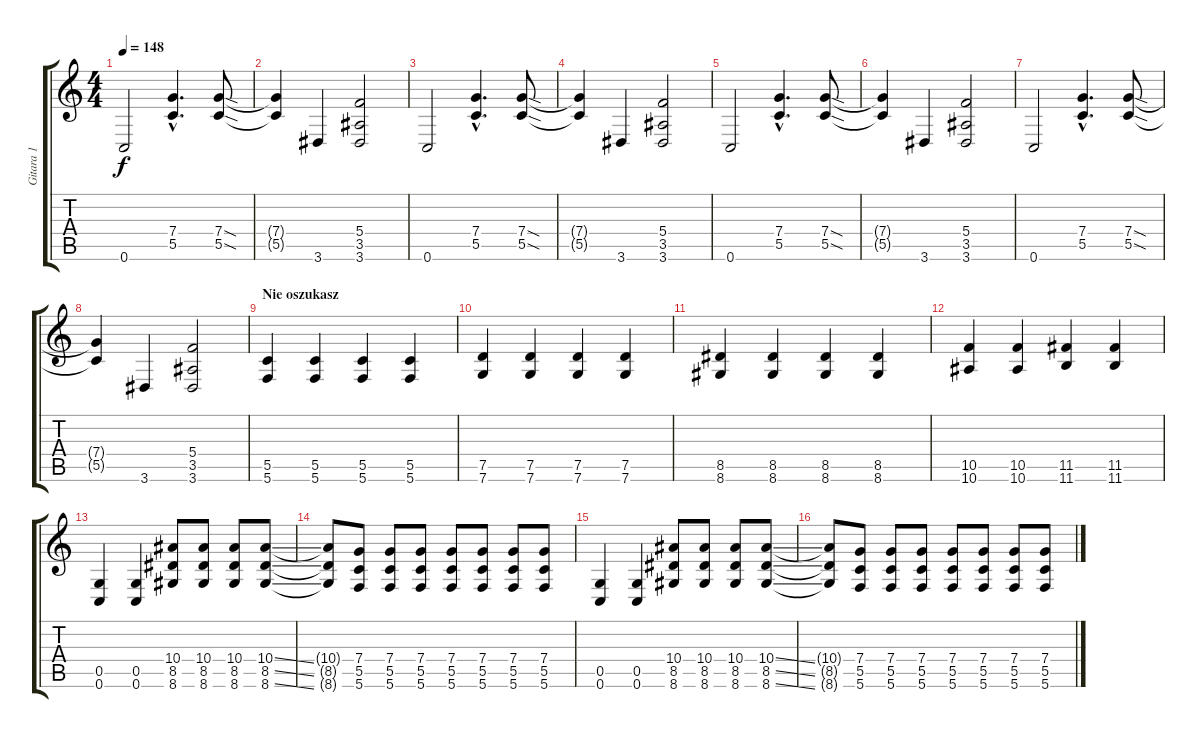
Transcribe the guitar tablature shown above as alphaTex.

\track ("Gitara 1" "Gitara 1") {instrument distortionguitar}
\staff {score tabs}
\tuning (D4 A3 F3 C3 G2 C2) {hide}
\ts (4 4)
\tempo 148
\clef g2
\ks c
0.6.2{dy f volume 16 instrument distortionguitar} (7.4{hac} 5.5{hac}).4{d} (7.4{sod} 5.5{sod}).8 |
(7.4{t} 5.5{t}).4 3.6.4 (5.4 3.5 3.6).2 |
0.6.2{volume 16 instrument distortionguitar} (7.4{hac} 5.5{hac}).4{d} (7.4{sod} 5.5{sod}).8 |
(7.4{t} 5.5{t}).4 3.6.4 (5.4 3.5 3.6).2 |
0.6.2{volume 16 instrument distortionguitar} (7.4{hac} 5.5{hac}).4{d} (7.4{sod} 5.5{sod}).8 |
(7.4{t} 5.5{t}).4 3.6.4 (5.4 3.5 3.6).2 |
0.6.2{volume 16 instrument distortionguitar} (7.4{hac} 5.5{hac}).4{d} (7.4{sod} 5.5{sod}).8 |
(7.4{t} 5.5{t}).4 3.6.4 (5.4 3.5 3.6).2 |
\section ("" "Nie oszukasz")
(5.5 5.6).4 (5.5 5.6).4 (5.5 5.6).4 (5.5 5.6).4 |
(7.5 7.6).4 (7.5 7.6).4 (7.5 7.6).4 (7.5 7.6).4 |
(8.5 8.6).4 (8.5 8.6).4 (8.5 8.6).4 (8.5 8.6).4 |
(10.5 10.6).4 (10.5 10.6).4 (11.5 11.6).4 (11.5 11.6).4 |
(0.5 0.6).4{volume 16 balance 14 instrument distortionguitar} (0.5 0.6).4 (10.4 8.5 8.6).8 (10.4 8.5 8.6).8 (10.4 8.5 8.6).8 (10.4{ss} 8.5{ss} 8.6{ss}).8 |
(10.4{t} 8.5{t} 8.6{t}).8 (7.4 5.5 5.6).8 (7.4 5.5 5.6).8 (7.4 5.5 5.6).8 (7.4 5.5 5.6).8 (7.4 5.5 5.6).8 (7.4 5.5 5.6).8 (7.4 5.5 5.6).8 |
(0.5 0.6).4{volume 16 balance 14 instrument distortionguitar} (0.5 0.6).4 (10.4 8.5 8.6).8 (10.4 8.5 8.6).8 (10.4 8.5 8.6).8 (10.4{ss} 8.5{ss} 8.6{ss}).8 |
(10.4{t} 8.5{t} 8.6{t}).8 (7.4 5.5 5.6).8 (7.4 5.5 5.6).8 (7.4 5.5 5.6).8 (7.4 5.5 5.6).8 (7.4 5.5 5.6).8 (7.4 5.5 5.6).8 (7.4 5.5 5.6).8
